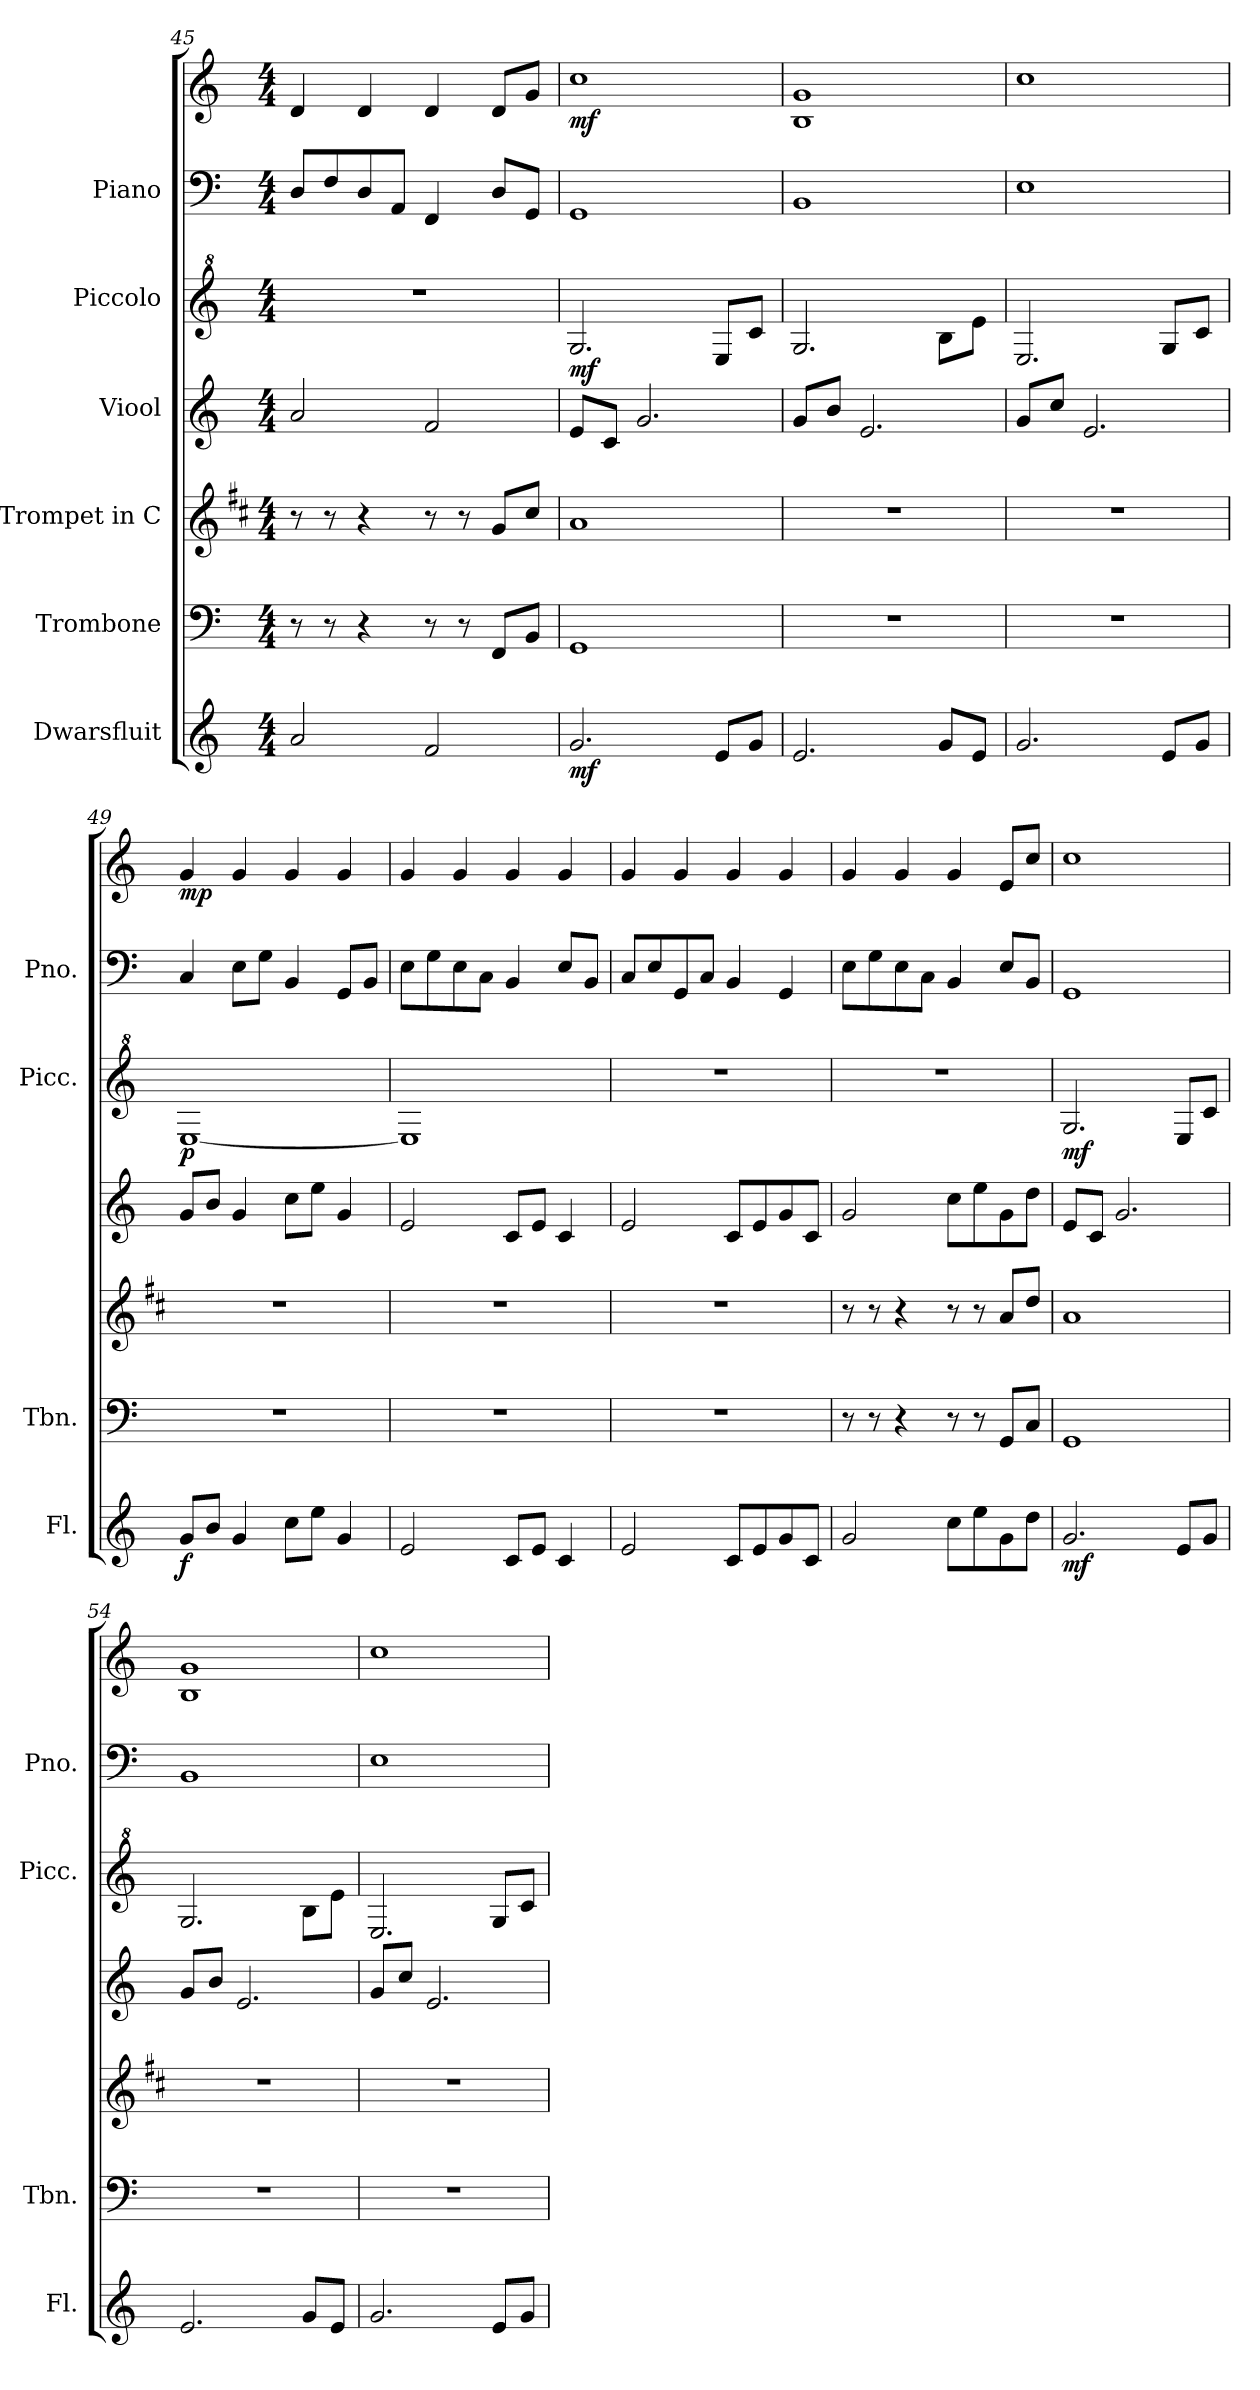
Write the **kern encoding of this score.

**kern	**dynam	**kern	**kern	**kern	**kern	**dynam	**kern	**kern	**dynam
*part6	*part6	*part5	*part4	*part3	*part2	*part2	*part1	*part1	*part1
*staff7	*staff7	*staff6	*staff5	*staff4	*staff3	*staff3	*staff2	*staff1	*staff1/2
*I"Dwarsfluit	*	*I"Trombone	*I"Trompet in C	*I"Viool	*I"Piccolo	*	*I"Piano	*	*
*I'Fl.	*	*I'Tbn.	*	*	*I'Picc.	*	*I'Pno.	*	*
*clefG2	*	*clefF4	*clefG2	*clefG2	*clefG^2	*	*clefF4	*clefG2	*
*	*	*	*ITrd1c2	*	*ITrd-7c-12	*	*	*	*
*k[]	*	*k[]	*k[]	*k[]	*k[]	*	*k[]	*k[]	*
*M4/4	*	*M4/4	*M4/4	*M4/4	*M4/4	*	*M4/4	*M4/4	*
=45	=45	=45	=45	=45	=45	=45	=45	=45	=45
2a/	.	8r	8r	2a/	1r	.	8D/L	4d/	.
.	.	8r	8r	.	.	.	8F/	.	.
.	.	4r	4r	.	.	.	8D/	4d/	.
.	.	.	.	.	.	.	8AA/J	.	.
2f/	.	8r	8r	2f/	.	.	4FF/	4d/	.
.	.	8r	8r	.	.	.	.	.	.
.	.	8FF/L	8f/L	.	.	.	8D/L	8d/L	.
.	.	8BB/J	8b/J	.	.	.	8GG/J	8g/J	.
=46	=46	=46	=46	=46	=46	=46	=46	=46	=46
!	!LO:DY:b	!	!	!	!	!LO:DY:b	!	!	!LO:DY:b
2.g/	mf	1GG	1g	8e/L	2.gg/	mf	1GG	1cc	mf
.	.	.	.	8c/J	.	.	.	.	.
.	.	.	.	2.g/	.	.	.	.	.
8e/L	.	.	.	.	8ee/L	.	.	.	.
8g/J	.	.	.	.	8ccc/J	.	.	.	.
=47	=47	=47	=47	=47	=47	=47	=47	=47	=47
2.e/	.	1r	1r	8g/L	2.gg/	.	1BB	1B 1g	.
.	.	.	.	8b/J	.	.	.	.	.
.	.	.	.	2.e/	.	.	.	.	.
8g/L	.	.	.	.	8bb\L	.	.	.	.
8e/J	.	.	.	.	8eee\J	.	.	.	.
!!LO:PB:g=z
=48	=48	=48	=48	=48	=48	=48	=48	=48	=48
2.g/	.	1r	1r	8g/L	2.ee/	.	1E	1cc	.
.	.	.	.	8cc/J	.	.	.	.	.
.	.	.	.	2.e/	.	.	.	.	.
8e/L	.	.	.	.	8gg/L	.	.	.	.
8g/J	.	.	.	.	8ccc/J	.	.	.	.
=49	=49	=49	=49	=49	=49	=49	=49	=49	=49
!	!LO:DY:b	!	!	!	!	!LO:DY:b	!	!	!LO:DY:b
8g/L	f	1r	1r	8g/L	[1ee	p	4C/	4g/	mp
8b/J	.	.	.	8b/J	.	.	.	.	.
4g/	.	.	.	4g/	.	.	8E\L	4g/	.
.	.	.	.	.	.	.	8G\J	.	.
8cc\L	.	.	.	8cc\L	.	.	4BB/	4g/	.
8ee\J	.	.	.	8ee\J	.	.	.	.	.
4g/	.	.	.	4g/	.	.	8GG/L	4g/	.
.	.	.	.	.	.	.	8BB/J	.	.
=50	=50	=50	=50	=50	=50	=50	=50	=50	=50
2e/	.	1r	1r	2e/	1ee]	.	8E\L	4g/	.
.	.	.	.	.	.	.	8G\	.	.
.	.	.	.	.	.	.	8E\	4g/	.
.	.	.	.	.	.	.	8C\J	.	.
8c/L	.	.	.	8c/L	.	.	4BB/	4g/	.
8e/J	.	.	.	8e/J	.	.	.	.	.
4c/	.	.	.	4c/	.	.	8E/L	4g/	.
.	.	.	.	.	.	.	8BB/J	.	.
=51	=51	=51	=51	=51	=51	=51	=51	=51	=51
2e/	.	1r	1r	2e/	1r	.	8C/L	4g/	.
.	.	.	.	.	.	.	8E/	.	.
.	.	.	.	.	.	.	8GG/	4g/	.
.	.	.	.	.	.	.	8C/J	.	.
8c/L	.	.	.	8c/L	.	.	4BB/	4g/	.
8e/	.	.	.	8e/	.	.	.	.	.
8g/	.	.	.	8g/	.	.	4GG/	4g/	.
8c/J	.	.	.	8c/J	.	.	.	.	.
=52	=52	=52	=52	=52	=52	=52	=52	=52	=52
2g/	.	8r	8r	2g/	1r	.	8E\L	4g/	.
.	.	8r	8r	.	.	.	8G\	.	.
.	.	4r	4r	.	.	.	8E\	4g/	.
.	.	.	.	.	.	.	8C\J	.	.
8cc\L	.	8r	8r	8cc\L	.	.	4BB/	4g/	.
8ee\	.	8r	8r	8ee\	.	.	.	.	.
8g\	.	8GG/L	8g/L	8g\	.	.	8E/L	8e/L	.
8dd\J	.	8C/J	8cc/J	8dd\J	.	.	8BB/J	8cc/J	.
!!LO:PB:g=z
=53	=53	=53	=53	=53	=53	=53	=53	=53	=53
!	!LO:DY:b	!	!	!	!	!LO:DY:b	!	!	!LO:DY:b
!	!	!	!	!	!	!	!	!	!LO:DY:n=1:b
2.g/	mf	1GG	1g	8e/L	2.gg/	mf	1GG	1cc	mf p
.	.	.	.	8c/J	.	.	.	.	.
.	.	.	.	2.g/	.	.	.	.	.
8e/L	.	.	.	.	8ee/L	.	.	.	.
8g/J	.	.	.	.	8ccc/J	.	.	.	.
=54	=54	=54	=54	=54	=54	=54	=54	=54	=54
2.e/	.	1r	1r	8g/L	2.gg/	.	1BB	1B 1g	.
.	.	.	.	8b/J	.	.	.	.	.
.	.	.	.	2.e/	.	.	.	.	.
8g/L	.	.	.	.	8bb\L	.	.	.	.
8e/J	.	.	.	.	8eee\J	.	.	.	.
=55	=55	=55	=55	=55	=55	=55	=55	=55	=55
2.g/	.	1r	1r	8g/L	2.ee/	.	1E	1cc	.
.	.	.	.	8cc/J	.	.	.	.	.
.	.	.	.	2.e/	.	.	.	.	.
8e/L	.	.	.	.	8gg/L	.	.	.	.
8g/J	.	.	.	.	8ccc/J	.	.	.	.
=	=	=	=	=	=	=	=	=	=
*-	*-	*-	*-	*-	*-	*-	*-	*-	*-
